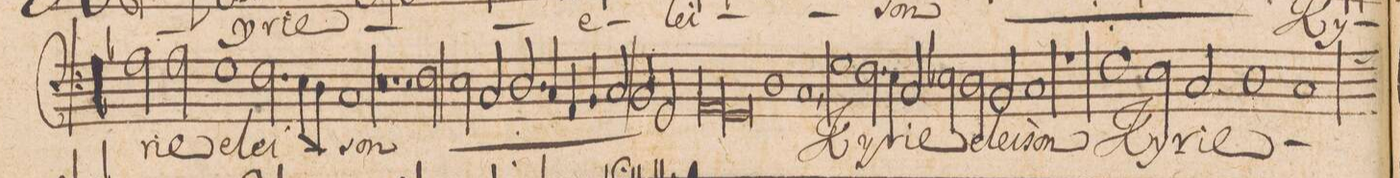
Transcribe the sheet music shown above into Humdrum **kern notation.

**kern	**text
*I"BASSVS.	*
*clefF4	*
*k[b-]	*
*met(c|)	*
*M2/1	*
2A\	-ri-
2A\	-e
1G\	e-
=62-	=62-
2.F\	lei-
8E\L	.
8D\J	.
1C/	-son
=63-	=63-
0r	.
=64-	=64-
1r	.
2r	.
*	*ij
2F\	Ky-
=65-	=65-
2E\	-ri-
2C/	-e
2.D/	e-
4C/	.
=66-	=66-
4AA/	.
4BB-/	.
2C/	.
2BB-/	.
2GG/	.
=67-	=67-
*lig	*
1AA/	-lei-
1GG/	.
*Xlig	*
=68-	=68-
1D\	.
1C/,<	-son
*	*Xij
=69-	=69-
1G\	Ky-
2.F\	-ri-
4E\	.
=70-	=70-
2C/	-e
2E-X\	e-
2D\	-lei-
2BB-/	.
=71-	=71-
1C/	-son
1rA	.
=72-	=72-
1F\	Ky-
2Eny\	-ri-
2C/	.
=73-	=73-
1D\	-e
1C/	.
=74-	=74-
*-	*-
